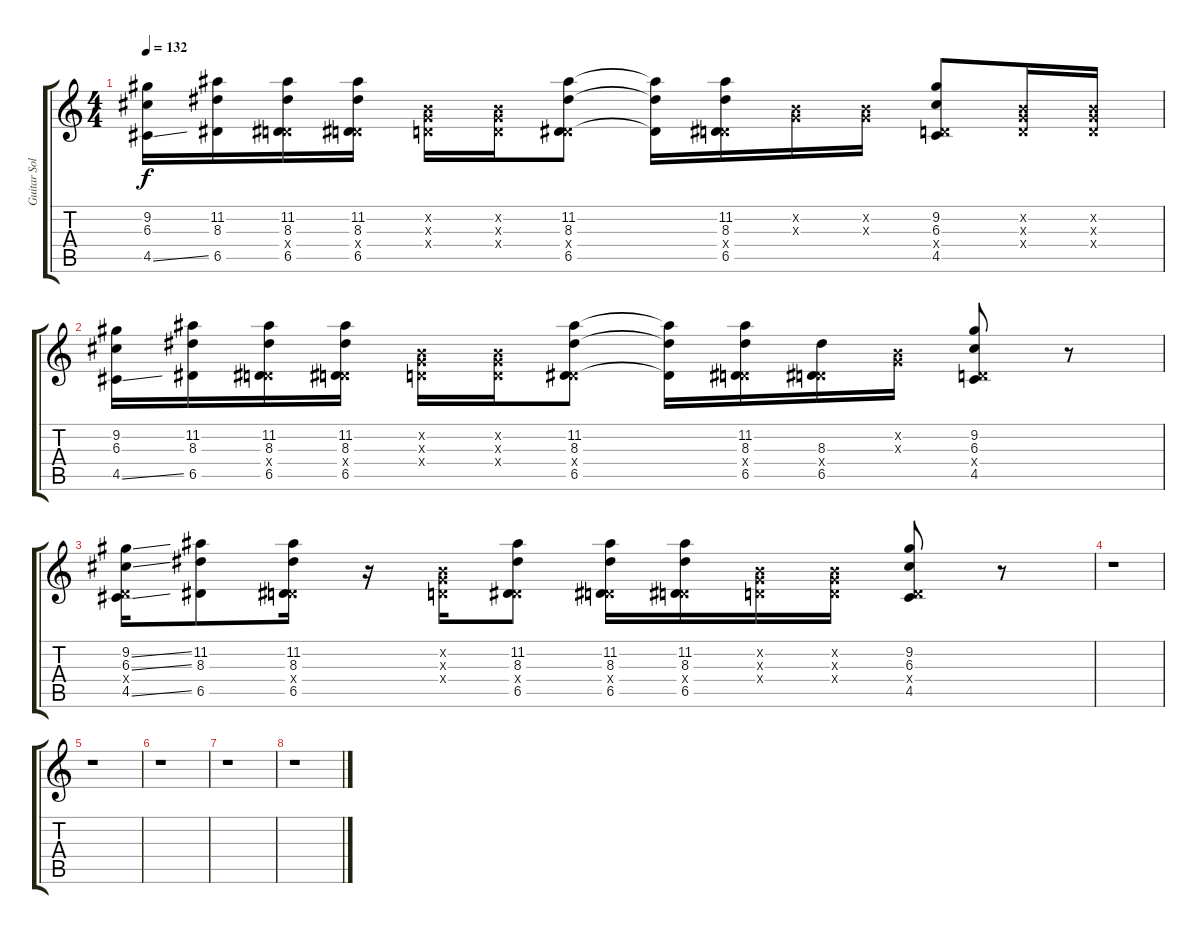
\track ("Guitar Solo" "Guitar Sol") {instrument overdrivenguitar}
\staff {score tabs}
\tuning (E4 B3 G3 D3 A2 E2) {hide}
\ts (4 4)
\tempo 132
\clef g2
\ks c
(9.2 6.3 4.5{ss}).16{dy f} (11.2 8.3 6.5).16 (11.2 8.3 0.4{x} 6.5).16 (11.2 8.3 0.4{x} 6.5).16 (0.2{x} 0.3{x} 0.4{x}).16 (0.2{x} 0.3{x} 0.4{x}).16 (11.2 8.3 0.4{x} 6.5).8 (11.2{t} 8.3{t} 6.5{t}).16 (11.2 8.3 0.4{x} 6.5).16 (0.2{x} 0.3{x}).16 (0.2{x} 0.3{x}).16 (9.2 6.3 0.4{x} 4.5).8 (0.2{x} 0.3{x} 0.4{x}).16 (0.2{x} 0.3{x} 0.4{x}).16 |
(9.2 6.3 4.5{ss}).16 (11.2 8.3 6.5).16 (11.2 8.3 0.4{x} 6.5).16 (11.2 8.3 0.4{x} 6.5).16 (0.2{x} 0.3{x} 0.4{x}).16 (0.2{x} 0.3{x} 0.4{x}).16 (11.2 8.3 0.4{x} 6.5).8 (11.2{t} 8.3{t} 6.5{t}).16 (11.2 8.3 0.4{x} 6.5).16 (8.3 0.4{x} 6.5).16 (0.2{x} 0.3{x}).16 (9.2 6.3 0.4{x} 4.5).8 r.8 |
(9.2{ss} 6.3{ss} 0.4{x} 4.5{ss}).16 (11.2 8.3 6.5).8 (11.2 8.3 0.4{x} 6.5).16 r.16 (0.2{x} 0.3{x} 0.4{x}).16 (11.2 8.3 0.4{x} 6.5).8 (11.2 8.3 0.4{x} 6.5).16 (11.2 8.3 0.4{x} 6.5).16 (0.2{x} 0.3{x} 0.4{x}).16 (0.2{x} 0.3{x} 0.4{x}).16 (9.2 6.3 0.4{x} 4.5).8 r.8 |
r.1 |
r.1 |
r.1 |
r.1 |
r.1
